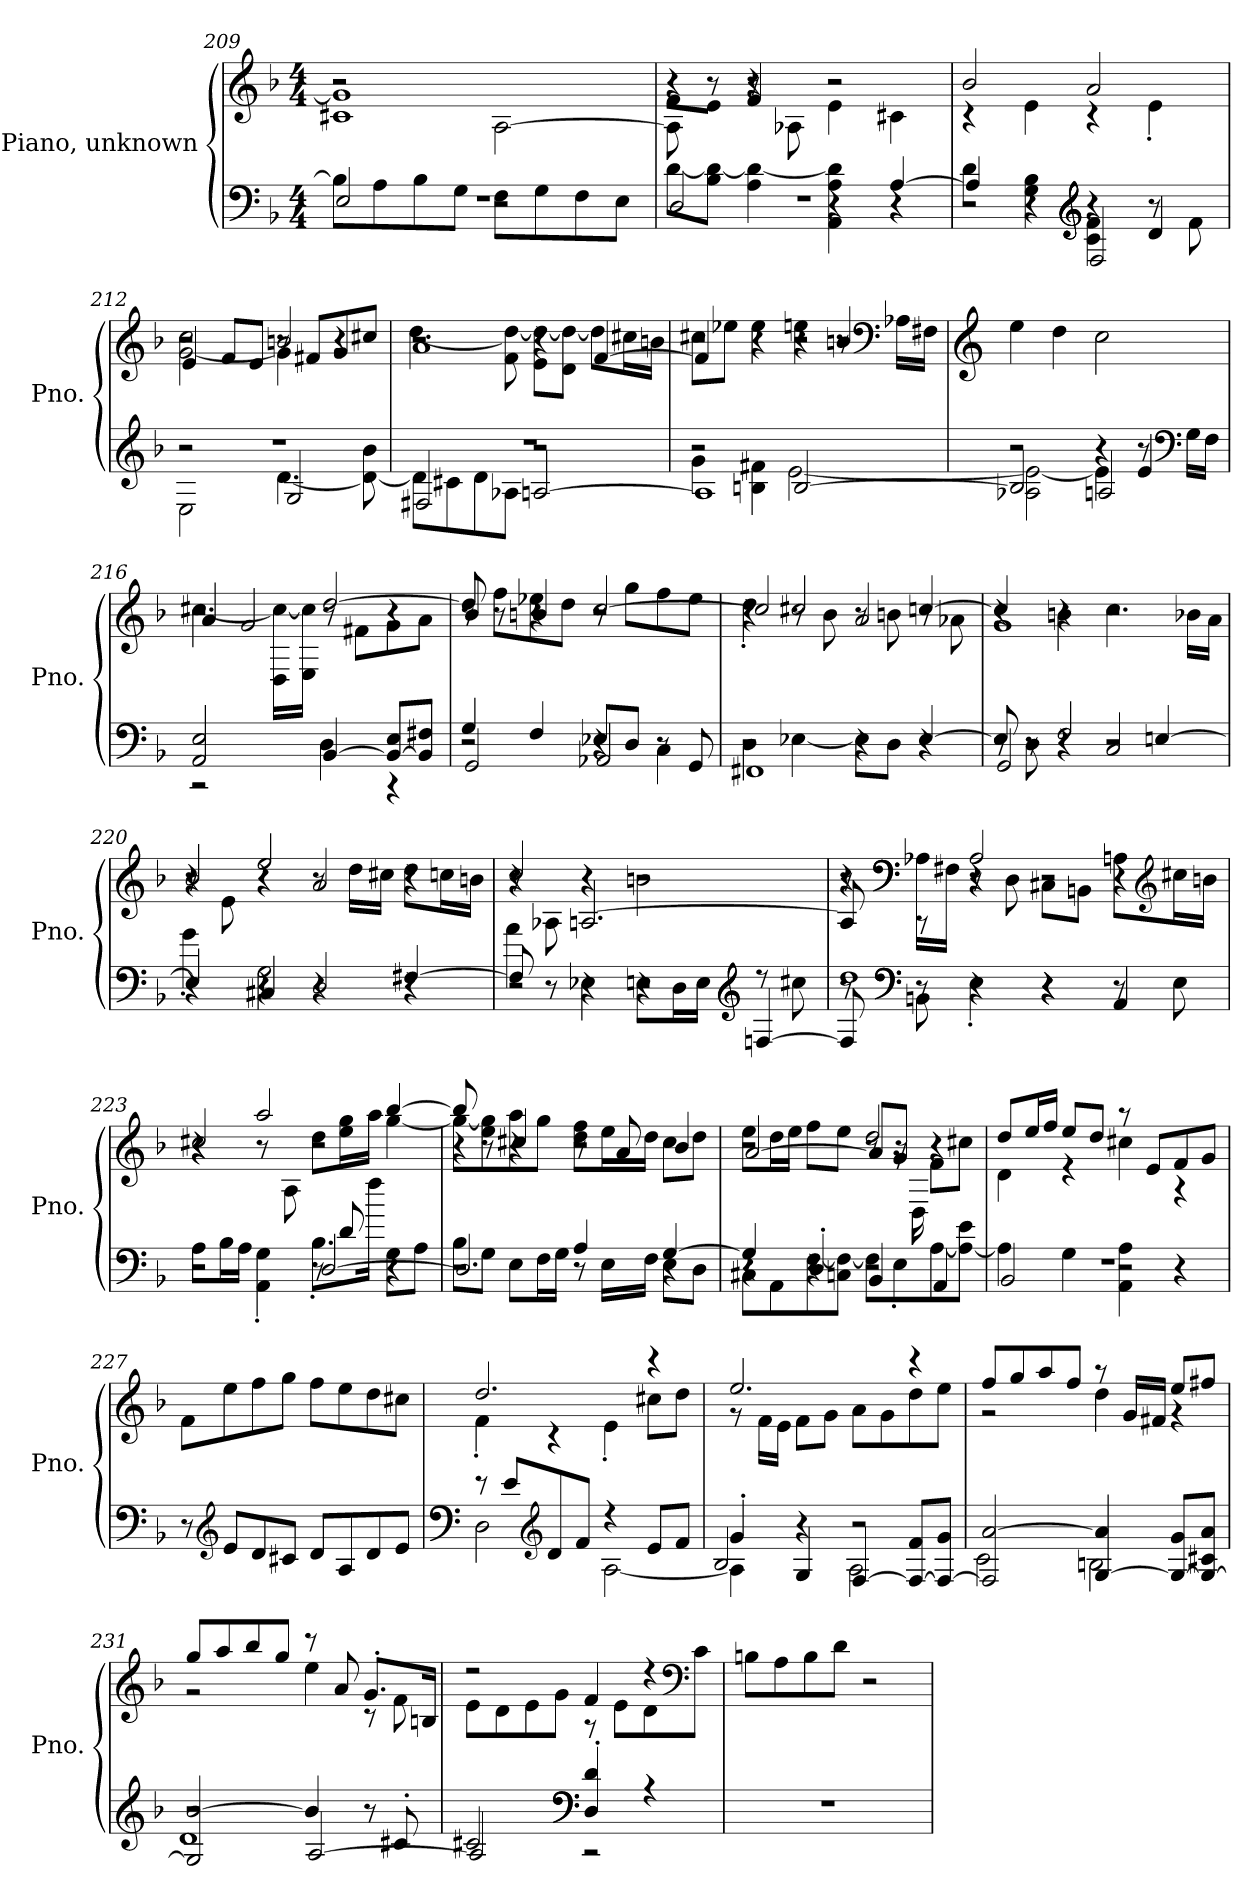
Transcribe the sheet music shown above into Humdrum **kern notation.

**kern	**kern
*part1	*part1
*staff2	*staff1
*I"Piano, unknown	*
*I'Pno.	*
*clefF4	*clefG2
*k[b-]	*k[b-]
*M4/4	*M4/4
=209	=209
*^	*^
*	*^	*	*^
1r	8B-\L]	2E/	1g]	1c#X	2r
.	8A\	.	.	.	.
.	8B-\	.	.	.	.
.	8G\J	.	.	.	.
.	8F\L	2r	.	.	[2A\
.	8G\	.	.	.	.
.	8F\	.	.	.	.
.	8E\J	.	.	.	.
!!LO:LB:g=z	!!	!!
=210	=210	=210	=210	=210	=210
1r	[8d\L	2D/	4r	8f\L	8A\]
.	8B-\ 8d\_J	.	.	8e\J	8r
.	4A\ 4d\_	.	4f/	8r	4r
.	.	.	.	8A-X\	.
.	4AA\ 4A\ 4d\]	4r	2r	4e\	2r
.	4r	[4A/	.	4c#X\	.
*	*	*	*	*v	*v
=211	=211	=211	=211	=211
2r	4d\	4A/]	2b-/	4r
.	4G\ 4B-\	4r	.	4e\
*clefG2	*	*	*	*
4r	4c\ 4f\	2F/	2a/	4r
4d/	8r	.	.	4e'\
.	8f\	.	.	.
=212	=212	=212	=212	=212
*	*	*	*	*^
1r	2E\	2r	2r	[2g\ 2cc\	4e/
.	.	.	.	.	8f/L
.	.	.	.	.	8e/J
.	[4.d\	2G/	2bn/	4g\]	8r
.	.	.	.	.	8f#X/L
.	.	.	.	4r	8g/
.	8d\_ 8b-\	.	.	.	8cc#X/J
=213	=213	=213	=213	=213	=213
1r	8d\L]	2F#X/	1a	[4.dd\	2r
.	8c#X\	.	.	.	.
.	8d\	.	.	.	.
.	8A-X\J	.	.	8f\ 8dd\_	.
.	2r	[2An/	.	8e\ 8dd\_L	4r
.	.	.	.	8d\ 8dd\_J	.
.	.	.	.	8dd\L]	[4f/
.	.	.	.	16cc#X\L	.
.	.	.	.	16bn\JJ	.
!!LO:PB:g=z	!!	!!
=214	=214	=214	=214	=214	=214
2r	4g\	1A]	2r	8cc#X\L	4f/]
.	.	.	.	8ee-X\J	.
.	4Bn\ 4f#X\	.	.	4ee-\	4r
[2B/	[2e\	.	4r	4een\	2r
.	.	.	4bn/	8r	.
*	*	*	*clefF4	*	*
.	.	.	.	16A-X\LL	.
.	.	.	.	16F#X\JJ	.
*	*	*	*v	*v	*v
=215	=215	=215	=215
*	*	*	*clefG2
2B/]	2A-X\ 2e\_	2r	4ee\
.	.	.	4dd\
4r	4e\]	2An/	2cc\
4e/	8r	.	.
*clefF4	*	*	*
.	16G\LL	.	.
.	16F\JJ	.	.
*	*v	*v	*
=216	=216	=216
*	*	*^
*	*	*	*^
2AA/ 2E/	2r	2r	[4.cc#X\	4a/
.	.	.	.	2g/
.	.	.	16D\ 16cc#\_LL	.
.	.	.	16E\ 16cc#\]JJ	.
[4BB-/	4D\	[2dd/	8r	.
.	.	.	8f#X\L	.
8BB-/_ 8E/L	4r	.	8g\	4r
8BB-/] 8F#X/J	.	.	8a\J	.
!!LO:LB:g=z	!!	!!
=217	=217	=217	=217	=217
*	*^	*	*	*
4G/	2r	2GG/	8dd/]	8r	4b-/
.	.	.	8r	8ff\L	.
4F/	.	.	4r	8ee-X\	4bn/
.	.	.	.	8dd\J	.
8E-X/L	4r	2AA-X/	2r	8r	[2cc/
8D/J	.	.	.	8gg\L	.
8r	4C\	.	.	8ff\	.
8GG/	.	.	.	8ee-\J	.
=218	=218	=218	=218	=218	=218
2r	4D\	1FF#X	4r	4dd'\	2cc/]
.	[4E-X\	.	2cc#X/	8r	.
.	.	.	.	8b-\	.
4r	8E-\L]	.	.	8r	2a/
.	8D\J	.	.	8bn\	.
[4E-/	4r	.	[4ccn/	8r	.
.	.	.	.	8a-X\	.
=219	=219	=219	=219	=219	=219
8E-/]	8r	2GG/	4cc/]	4r	1g
8r	8D\	.	.	.	.
2F/	4r	.	4r	4bn\	.
.	2r	2C/	2r	4.cc\	.
[4En/	.	.	.	.	.
.	.	.	.	16b-X\LL	.
.	.	.	.	16a\JJ	.
=220	=220	=220	=220	=220	=220
4E/]	4g'\	4r	4r	8r	2b-/
.	.	.	.	8e\	.
4r	2G\	4C#X/	2ee/	4r	.
4r	.	2D/	.	8r	2a/
.	.	.	.	16dd\LL	.
.	.	.	.	16cc#X\JJ	.
[4F#X/	4r	.	4r	8dd\L	.
.	.	.	.	16ccn\L	.
.	.	.	.	16bn\JJ	.
!!LO:LB:g=z	!!	!!
=221	=221	=221	=221	=221	=221
8F#/]	4a\	2r	2cc/	8r	4r
8r	.	.	.	8A-X\	.
4r	4E-X\	.	.	4r	[2.An/
2r	8En\L	4r	2r	2bn\	.
.	16D\L	.	.	.	.
.	16E\JJ	.	.	.	.
*clefG2	*	*	*	*	*
.	8r	[4Fn/	.	.	.
.	8cc#X\	.	.	.	.
=222	=222	=222	=222	=222	=222
1dd	8r	8F/]	4r	8r	8A/]
*clefF4	*	*	*clefF4	*	*
.	8BBn\	8r	.	16A-X\LL	8r
.	.	.	.	16F#X\JJ	.
.	4E'\	4r	2A-/	8r	4r
.	.	.	.	8D\	.
.	4r	4r	.	8C#X\L	2r
.	.	.	.	8BBn\J	.
.	8r	4AA/	4r	8An\L	.
*	*	*	*clefG2	*	*
.	8E\	.	.	16cc#X\L	.
.	.	.	.	16bn\JJ	.
!!LO:LB:g=z	!!	!!
=223	=223	=223	=223	=223	=223
2r	8A\L	2r	4r	4r	2cc#X/
.	16B-\L	.	.	.	.
.	16A\JJ	.	.	.	.
.	4AA\' 4G\'	.	2aa/	8r	.
.	.	.	.	8A\	.
8r	8.B-'\L	[2D/	.	8dd\L	2r
8d/	.	.	.	16ee\ 16gg\L	.
.	16ff\Jk	.	.	16aa\JJ	.
4r	8G\L	.	[4bb-/	[4gg\	.
.	8A\J	.	.	.	.
=224	=224	=224	=224	=224	=224
2r	8B-\L	2.D/]	8bb-/]	8gg\L_	4r
.	8G\J	.	8r	8ee\ 8gg\]	.
.	8E\L	.	4r	8aa\	4cc#X/
.	16F\L	.	.	8gg\J	.
.	16G\JJ	.	.	.	.
4A/	8r	.	2r	8dd\ 8ff\L	8r
.	16E\LL	.	.	16ee\L	8a/
.	16F\JJ	.	.	16dd\JJ	.
[4G/	8E\L	4r	.	8cc#\L	4b-/
.	8D\J	.	.	8dd\J	.
=225	=225	=225	=225	=225	=225
4G/]	8C#X\L	4r	2r	8ee\L	[2a/
.	8AA\	.	.	16dd\L	.
.	.	.	.	16ee\JJ	.
4r	[8F\	4D'/	.	8ff\L	.
.	8Cn\ 8F\_J	.	.	8ee\J	.
2r	8F\L]	4BB-/	2dd/	8r	8a/L]
.	8E'\	.	.	16r	8g/J
.	.	.	.	16D\	.
.	[8A\	4AA/	.	8f\L	4r
.	8A\_ 8e\J	.	.	8cc#X\J	.
*	*	*	*	*v	*v
!!LO:LB:g=z
=226	=226	=226	=226	=226
1r	4A\]	2BB-/	8dd/L	4d\
.	.	.	16ee/L	.
.	.	.	16ff/JJ	.
.	4G\	.	8ee/L	4r
.	.	.	8dd/J	.
.	4AA\ 4A\	2r	8r	4cc#X\
.	.	.	8e/L	.
.	4r	.	8f/	4r
.	.	.	8g/J	.
*v	*v	*v	*	*
*	*v	*v
=227	=227
8r	8f\L
*clefG2	*
8e/L	8ee\
8d/	8ff\
8c#X/J	8gg\J
8d/L	8ff\L
8A/	8ee\
8d/	8dd\
8e/J	8cc#X\J
=228	=228
*clefF4	*
*^	*^
8r	2D\	2.dd/	4f'\
8e/L	.	.	.
*clefG2	*	*	*
8d/	.	.	4r
8f/J	.	.	.
4r	[2A\	.	4e'\
8e/L	.	4r	8cc#X\L
8f/J	.	.	8dd\J
=229	=229	=229	=229
*	*^	*	*
4g'/	4A\]	2B-/	2.ee/	8r
.	.	.	.	16f\LL
.	.	.	.	16e\JJ
4G/	4r	.	.	8f\L
.	.	.	.	8g\J
[4F/	2A\	2r	.	8a\L
.	.	.	.	8g\
8F/_ 8f/L	.	.	4r	8dd\
8F/_ 8g/J	.	.	.	8ee\J
*	*v	*v	*	*
!!LO:LB:g=z	!!
=230	=230	=230	=230
2F/] [2a/	2c\	8ff/L	2r
.	.	8gg/	.
.	.	8aa/	.
.	.	8ff/J	.
[4G/ 4a/]	2Bn\	8r	4dd\
.	.	16g/LL	.
.	.	16f#X/JJ	.
8G/_ 8g/L	.	8ee/L	4r
8G/_ 8c#X/ 8a/J	.	8ff#X/J	.
=231	=231	=231	=231
*	*^	*	*
2G/] [2b-/	1d	2r	8gg/L	2r
.	.	.	8aa/	.
.	.	.	8bb-/	.
.	.	.	8gg/J	.
4b-/]	.	[2A/	8r	4ee\
.	.	.	8a/	.
8r	.	.	8.g'/L	8r
8c#X'/	.	.	.	8f\
.	.	.	16Bn/Jk	.
*	*v	*v	*	*
=232	=232	=232	=232
2c#X/	2A/]	2r	8e\L
.	.	.	8d\
.	.	.	8e\
.	.	.	8g\J
*clefF4	*	*	*
4D/' 4d/'	2r	4f/	8r
.	.	.	8e\L
4r	.	4r	8d\
*	*	*clefF4	*
.	.	.	8c\J
*v	*v	*	*
*	*v	*v
=233	=233
1r	8Bn\L
.	8A\
.	8B\
.	8d\J
.	2r
=	=
*-	*-
